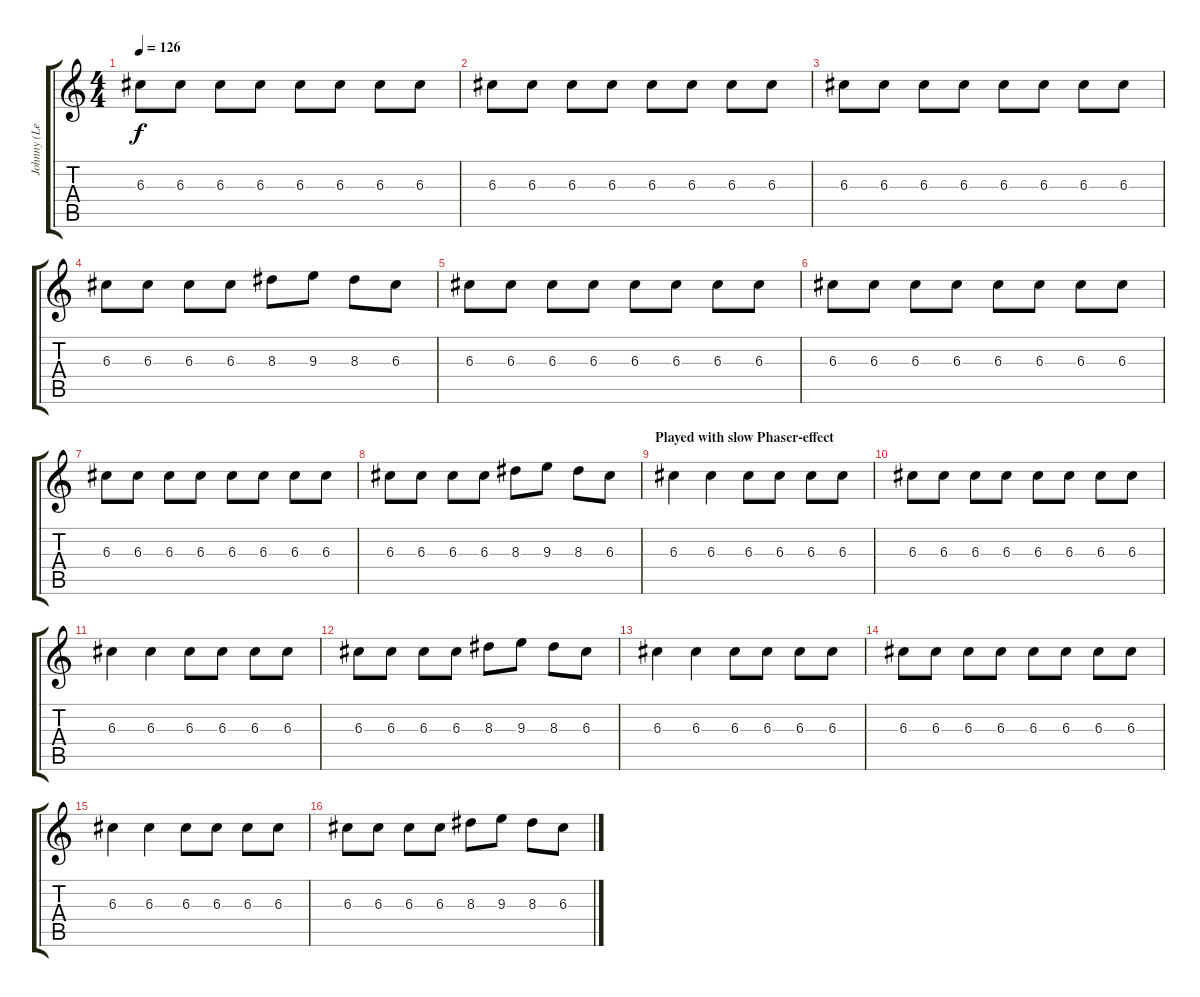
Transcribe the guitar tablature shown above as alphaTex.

\track ("Johnny (Lead Guitar)" "Johnny (Le") {instrument overdrivenguitar}
\staff {score tabs}
\tuning (E4 B3 G3 D3 A2 E2) {hide}
\ts (4 4)
\tempo 126
\clef g2
\ks c
6.3.8{dy f} 6.3.8 6.3.8 6.3.8 6.3.8 6.3.8 6.3.8 6.3.8 |
6.3.8 6.3.8 6.3.8 6.3.8 6.3.8 6.3.8 6.3.8 6.3.8 |
6.3.8 6.3.8 6.3.8 6.3.8 6.3.8 6.3.8 6.3.8 6.3.8 |
6.3.8 6.3.8 6.3.8 6.3.8 8.3.8 9.3.8 8.3.8 6.3.8 |
6.3.8 6.3.8 6.3.8 6.3.8 6.3.8 6.3.8 6.3.8 6.3.8 |
6.3.8 6.3.8 6.3.8 6.3.8 6.3.8 6.3.8 6.3.8 6.3.8 |
6.3.8 6.3.8 6.3.8 6.3.8 6.3.8 6.3.8 6.3.8 6.3.8 |
6.3.8 6.3.8 6.3.8 6.3.8 8.3.8 9.3.8 8.3.8 6.3.8 |
\section ("" "Played with slow Phaser-effect")
6.3.4 6.3.4 6.3.8 6.3.8 6.3.8 6.3.8 |
6.3.8 6.3.8 6.3.8 6.3.8 6.3.8 6.3.8 6.3.8 6.3.8 |
6.3.4 6.3.4 6.3.8 6.3.8 6.3.8 6.3.8 |
6.3.8 6.3.8 6.3.8 6.3.8 8.3.8 9.3.8 8.3.8 6.3.8 |
6.3.4 6.3.4 6.3.8 6.3.8 6.3.8 6.3.8 |
6.3.8 6.3.8 6.3.8 6.3.8 6.3.8 6.3.8 6.3.8 6.3.8 |
6.3.4 6.3.4 6.3.8 6.3.8 6.3.8 6.3.8 |
6.3.8 6.3.8 6.3.8 6.3.8 8.3.8 9.3.8 8.3.8 6.3.8
